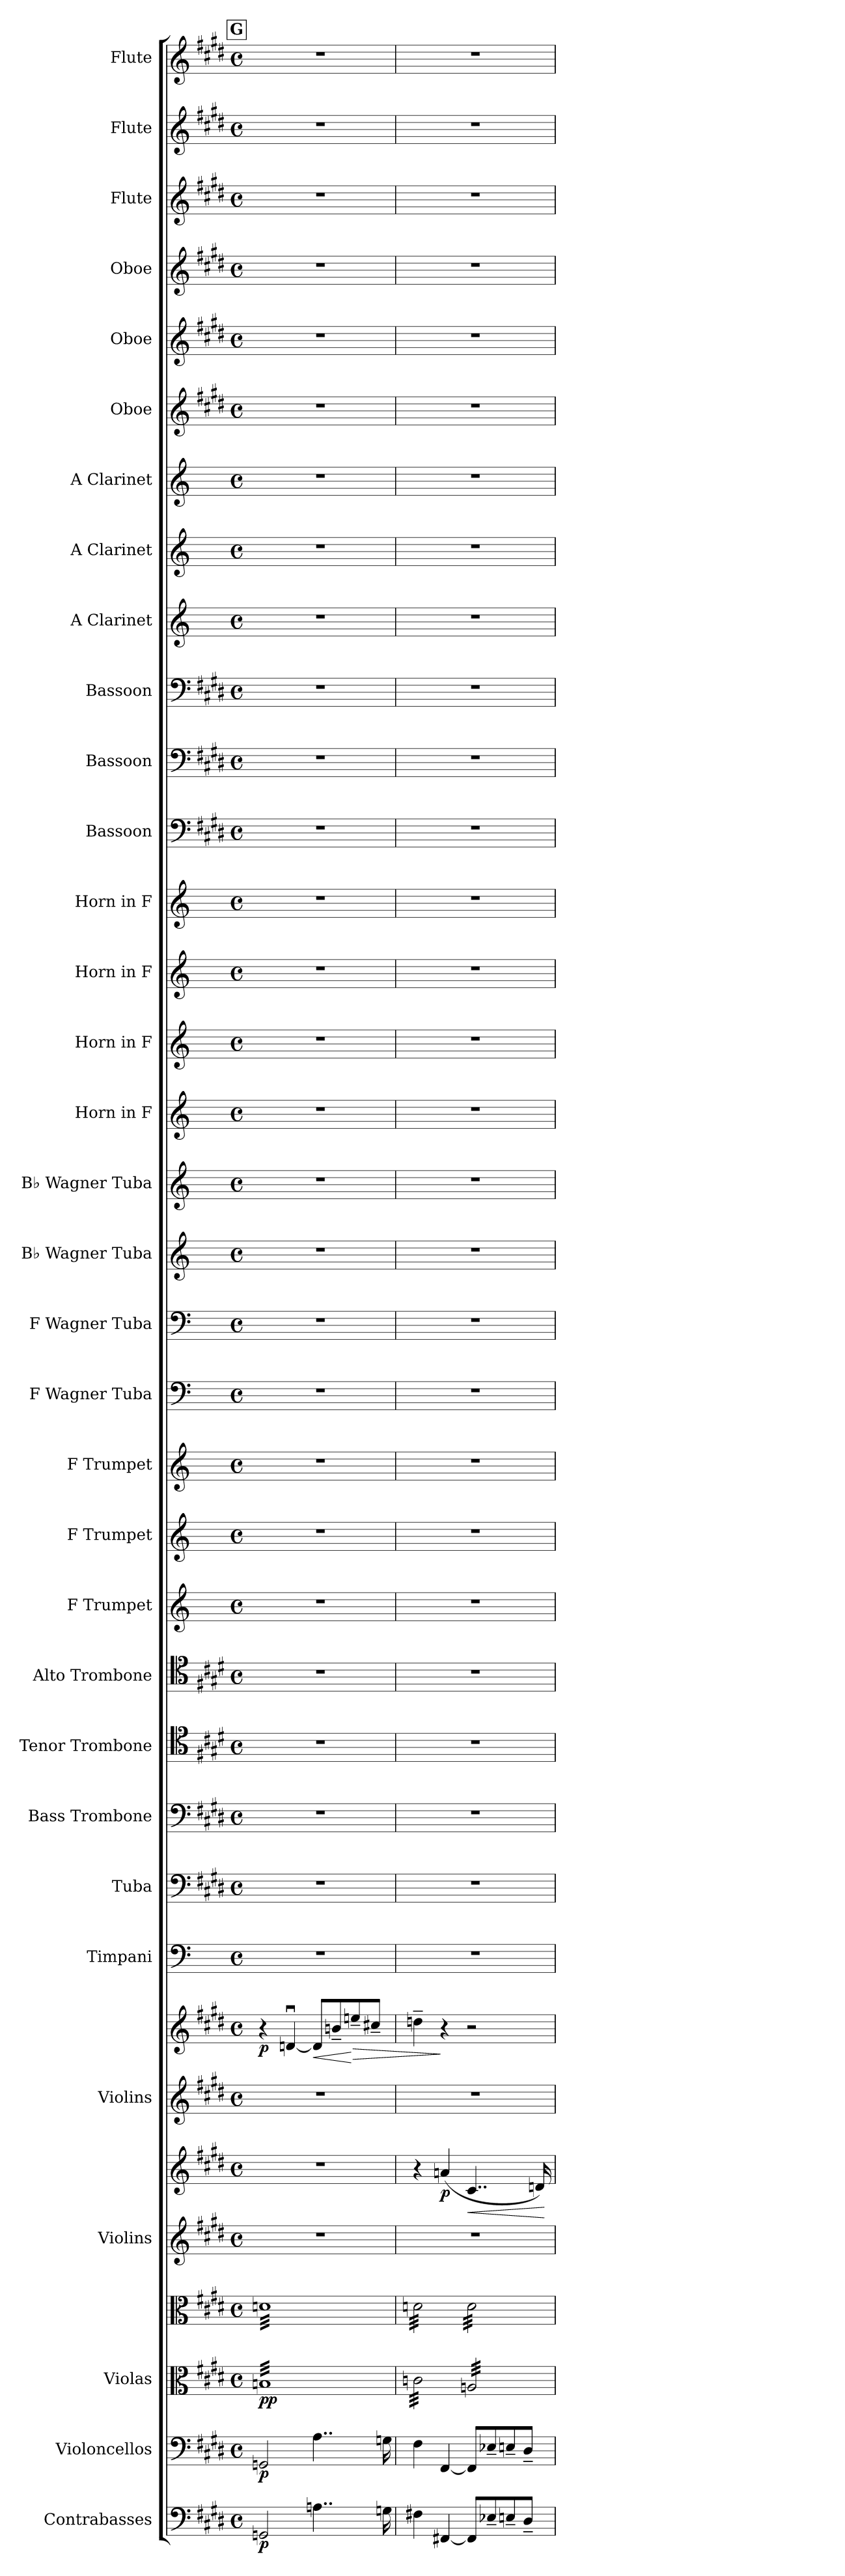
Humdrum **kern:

**kern	**dynam	**kern	**dynam	**kern	**kern	**dynam	**kern	**kern	**dynam	**kern	**kern	**dynam	**kern	**kern	**kern	**kern	**kern	**kern	**kern	**kern	**kern	**kern	**kern	**kern	**kern	**kern	**kern	**kern	**kern	**kern	**kern	**kern	**kern	**kern	**kern	**kern	**kern	**kern	**kern	**kern
*part33	*part33	*part32	*part32	*part31	*part31	*part31	*part30	*part30	*part30	*part29	*part29	*part29	*part28	*part27	*part26	*part25	*part24	*part23	*part22	*part21	*part20	*part19	*part18	*part17	*part16	*part15	*part14	*part13	*part12	*part11	*part10	*part9	*part8	*part7	*part6	*part5	*part4	*part3	*part2	*part1
*staff36	*staff36	*staff35	*staff35	*staff34	*staff33	*staff33/34	*staff32	*staff31	*staff31/32	*staff30	*staff29	*staff29/30	*staff28	*staff27	*staff26	*staff25	*staff24	*staff23	*staff22	*staff21	*staff20	*staff19	*staff18	*staff17	*staff16	*staff15	*staff14	*staff13	*staff12	*staff11	*staff10	*staff9	*staff8	*staff7	*staff6	*staff5	*staff4	*staff3	*staff2	*staff1
*I"Contrabasses	*	*I"Violoncellos	*	*I"Violas	*	*	*I"Violins	*	*	*I"Violins	*	*	*I"Timpani	*I"Tuba	*I"Bass Trombone	*I"Tenor Trombone	*I"Alto Trombone	*I"F Trumpet	*I"F Trumpet	*I"F Trumpet	*I"F Wagner Tuba	*I"F Wagner Tuba	*I"B♭ Wagner Tuba	*I"B♭ Wagner Tuba	*I"Horn in F	*I"Horn in F	*I"Horn in F	*I"Horn in F	*I"Bassoon	*I"Bassoon	*I"Bassoon	*I"A Clarinet	*I"A Clarinet	*I"A Clarinet	*I"Oboe	*I"Oboe	*I"Oboe	*I"Flute	*I"Flute	*I"Flute
*I'Cbs.	*	*I'Vcs.	*	*I'Vlas.	*	*	*I'Vlns.	*	*	*I'Vlns.	*	*	*I'Timp.	*I'Tba.	*I'B. Tbn.	*I'T. Tbn.	*I'A. Tbn.	*I'F Tpt.	*I'F Tpt.	*I'F Tpt.	*I'F Wag. Tu.	*I'F Wag. Tu.	*I'B♭ Wag. Tu.	*I'B♭ Wag. Tu.	*	*	*	*	*I'Bsn.	*I'Bsn.	*I'Bsn.	*I'A Cl.	*I'A Cl.	*I'A Cl.	*I'Ob.	*I'Ob.	*I'Ob.	*I'Fl.	*I'Fl.	*I'Fl.
*clefF4	*	*clefF4	*	*clefC3	*clefC3	*	*clefG2	*clefG2	*	*clefG2	*clefG2	*	*clefF4	*clefF4	*clefF4	*clefC4	*clefC4	*clefG2	*clefG2	*clefG2	*clefF4	*clefF4	*clefG2	*clefG2	*clefG2	*clefG2	*clefG2	*clefG2	*clefF4	*clefF4	*clefF4	*clefG2	*clefG2	*clefG2	*clefG2	*clefG2	*clefG2	*clefG2	*clefG2	*clefG2
*ITrd7c12	*	*	*	*	*	*	*	*	*	*	*	*	*	*	*	*	*	*ITrd-3c-5	*ITrd-3c-5	*ITrd-3c-5	*ITrd4c7	*ITrd4c7	*ITrd1c2	*ITrd1c2	*ITrd4c7	*ITrd4c7	*ITrd4c7	*ITrd4c7	*	*	*	*ITrd1c2	*ITrd1c2	*ITrd1c2	*	*	*	*	*	*
*k[f#c#g#d#]	*	*k[f#c#g#d#]	*	*k[f#c#g#d#]	*k[f#c#g#d#]	*	*k[f#c#g#d#]	*k[f#c#g#d#]	*	*k[f#c#g#d#]	*k[f#c#g#d#]	*	*k[]	*k[f#c#g#d#]	*k[f#c#g#d#]	*k[f#c#g#d#]	*k[f#c#g#d#]	*k[b-]	*k[b-]	*k[b-]	*k[b-]	*k[b-]	*k[b-e-]	*k[b-e-]	*k[b-]	*k[b-]	*k[b-]	*k[b-]	*k[f#c#g#d#]	*k[f#c#g#d#]	*k[f#c#g#d#]	*k[b-e-]	*k[b-e-]	*k[b-e-]	*k[f#c#g#d#]	*k[f#c#g#d#]	*k[f#c#g#d#]	*k[f#c#g#d#]	*k[f#c#g#d#]	*k[f#c#g#d#]
*M4/4	*	*M4/4	*	*M4/4	*M4/4	*	*M4/4	*M4/4	*	*M4/4	*M4/4	*	*M4/4	*M4/4	*M4/4	*M4/4	*M4/4	*M4/4	*M4/4	*M4/4	*M4/4	*M4/4	*M4/4	*M4/4	*M4/4	*M4/4	*M4/4	*M4/4	*M4/4	*M4/4	*M4/4	*M4/4	*M4/4	*M4/4	*M4/4	*M4/4	*M4/4	*M4/4	*M4/4	*M4/4
*met(c)	*	*met(c)	*	*met(c)	*met(c)	*	*met(c)	*met(c)	*	*met(c)	*met(c)	*	*met(c)	*met(c)	*met(c)	*met(c)	*met(c)	*met(c)	*met(c)	*met(c)	*met(c)	*met(c)	*met(c)	*met(c)	*met(c)	*met(c)	*met(c)	*met(c)	*met(c)	*met(c)	*met(c)	*met(c)	*met(c)	*met(c)	*met(c)	*met(c)	*met(c)	*met(c)	*met(c)	*met(c)
!!LO:REH:place=s1:a:B:fs=14:t=G
=105	=105	=105	=105	=105	=105	=105	=105	=105	=105	=105	=105	=105	=105	=105	=105	=105	=105	=105	=105	=105	=105	=105	=105	=105	=105	=105	=105	=105	=105	=105	=105	=105	=105	=105	=105	=105	=105	=105	=105	=105
!	!LO:DY:b	!	!LO:DY:b	!	!	!LO:DY:b=2	!	!	!	!	!	!	!	!	!	!	!	!	!	!	!	!	!	!	!	!	!	!	!	!	!	!	!	!	!	!	!	!	!	!
!	!	!	!	!	!	!LO:DY:n=1:b	!	!	!	!	!	!LO:DY:b	!	!	!	!	!	!	!	!	!	!	!	!	!	!	!	!	!	!	!	!	!	!	!	!	!	!	!	!
*	*	*	*	*tremolo	*	*	*	*	*	*	*	*	*	*	*	*	*	*	*	*	*	*	*	*	*	*	*	*	*	*	*	*	*	*	*	*	*	*	*	*
*	*	*	*	*	*tremolo	*	*	*	*	*	*	*	*	*	*	*	*	*	*	*	*	*	*	*	*	*	*	*	*	*	*	*	*	*	*	*	*	*	*	*
2GGGn/	p	2GGn/	p	32BnLLL	32dnLLL	p p	1r	1r	.	1r	4r	p	1r	1r	1r	1r	1r	1r	1r	1r	1r	1r	1r	1r	1r	1r	1r	1r	1r	1r	1r	1r	1r	1r	1r	1r	1r	1r	1r	1r
.	.	.	.	32Bn	32dn	.	.	.	.	.	.	.	.	.	.	.	.	.	.	.	.	.	.	.	.	.	.	.	.	.	.	.	.	.	.	.	.	.	.	.
.	.	.	.	32Bn	32dn	.	.	.	.	.	.	.	.	.	.	.	.	.	.	.	.	.	.	.	.	.	.	.	.	.	.	.	.	.	.	.	.	.	.	.
.	.	.	.	32Bn	32dn	.	.	.	.	.	.	.	.	.	.	.	.	.	.	.	.	.	.	.	.	.	.	.	.	.	.	.	.	.	.	.	.	.	.	.
.	.	.	.	32Bn	32dn	.	.	.	.	.	.	.	.	.	.	.	.	.	.	.	.	.	.	.	.	.	.	.	.	.	.	.	.	.	.	.	.	.	.	.
.	.	.	.	32Bn	32dn	.	.	.	.	.	.	.	.	.	.	.	.	.	.	.	.	.	.	.	.	.	.	.	.	.	.	.	.	.	.	.	.	.	.	.
.	.	.	.	32Bn	32dn	.	.	.	.	.	.	.	.	.	.	.	.	.	.	.	.	.	.	.	.	.	.	.	.	.	.	.	.	.	.	.	.	.	.	.
.	.	.	.	32Bn	32dn	.	.	.	.	.	.	.	.	.	.	.	.	.	.	.	.	.	.	.	.	.	.	.	.	.	.	.	.	.	.	.	.	.	.	.
.	.	.	.	32Bn	32dn	.	.	.	.	.	[4dnu/	.	.	.	.	.	.	.	.	.	.	.	.	.	.	.	.	.	.	.	.	.	.	.	.	.	.	.	.	.
.	.	.	.	32Bn	32dn	.	.	.	.	.	.	.	.	.	.	.	.	.	.	.	.	.	.	.	.	.	.	.	.	.	.	.	.	.	.	.	.	.	.	.
.	.	.	.	32Bn	32dn	.	.	.	.	.	.	.	.	.	.	.	.	.	.	.	.	.	.	.	.	.	.	.	.	.	.	.	.	.	.	.	.	.	.	.
.	.	.	.	32Bn	32dn	.	.	.	.	.	.	.	.	.	.	.	.	.	.	.	.	.	.	.	.	.	.	.	.	.	.	.	.	.	.	.	.	.	.	.
.	.	.	.	32Bn	32dn	.	.	.	.	.	.	.	.	.	.	.	.	.	.	.	.	.	.	.	.	.	.	.	.	.	.	.	.	.	.	.	.	.	.	.
.	.	.	.	32Bn	32dn	.	.	.	.	.	.	.	.	.	.	.	.	.	.	.	.	.	.	.	.	.	.	.	.	.	.	.	.	.	.	.	.	.	.	.
.	.	.	.	32Bn	32dn	.	.	.	.	.	.	.	.	.	.	.	.	.	.	.	.	.	.	.	.	.	.	.	.	.	.	.	.	.	.	.	.	.	.	.
.	.	.	.	32Bn	32dn	.	.	.	.	.	.	.	.	.	.	.	.	.	.	.	.	.	.	.	.	.	.	.	.	.	.	.	.	.	.	.	.	.	.	.
!	!	!	!	!	!	!	!	!	!	!	!	!LO:HP:b	!	!	!	!	!	!	!	!	!	!	!	!	!	!	!	!	!	!	!	!	!	!	!	!	!	!	!	!
4..AAn\	.	4..A\	.	32Bn	32dn	.	.	.	.	.	8d/L]	<	.	.	.	.	.	.	.	.	.	.	.	.	.	.	.	.	.	.	.	.	.	.	.	.	.	.	.	.
.	.	.	.	32Bn	32dn	.	.	.	.	.	.	.	.	.	.	.	.	.	.	.	.	.	.	.	.	.	.	.	.	.	.	.	.	.	.	.	.	.	.	.
.	.	.	.	32Bn	32dn	.	.	.	.	.	.	.	.	.	.	.	.	.	.	.	.	.	.	.	.	.	.	.	.	.	.	.	.	.	.	.	.	.	.	.
.	.	.	.	32Bn	32dn	.	.	.	.	.	.	.	.	.	.	.	.	.	.	.	.	.	.	.	.	.	.	.	.	.	.	.	.	.	.	.	.	.	.	.
.	.	.	.	32Bn	32dn	.	.	.	.	.	8bn~/	.	.	.	.	.	.	.	.	.	.	.	.	.	.	.	.	.	.	.	.	.	.	.	.	.	.	.	.	.
.	.	.	.	32Bn	32dn	.	.	.	.	.	.	.	.	.	.	.	.	.	.	.	.	.	.	.	.	.	.	.	.	.	.	.	.	.	.	.	.	.	.	.
.	.	.	.	32Bn	32dn	.	.	.	.	.	.	.	.	.	.	.	.	.	.	.	.	.	.	.	.	.	.	.	.	.	.	.	.	.	.	.	.	.	.	.
.	.	.	.	32Bn	32dn	.	.	.	.	.	.	.	.	.	.	.	.	.	.	.	.	.	.	.	.	.	.	.	.	.	.	.	.	.	.	.	.	.	.	.
!	!	!	!	!	!	!	!	!	!	!	!	!LO:HP:n=1:b	!	!	!	!	!	!	!	!	!	!	!	!	!	!	!	!	!	!	!	!	!	!	!	!	!	!	!	!
.	.	.	.	32Bn	32dn	.	.	.	.	.	8een~/	[ >	.	.	.	.	.	.	.	.	.	.	.	.	.	.	.	.	.	.	.	.	.	.	.	.	.	.	.	.
.	.	.	.	32Bn	32dn	.	.	.	.	.	.	.	.	.	.	.	.	.	.	.	.	.	.	.	.	.	.	.	.	.	.	.	.	.	.	.	.	.	.	.
.	.	.	.	32Bn	32dn	.	.	.	.	.	.	.	.	.	.	.	.	.	.	.	.	.	.	.	.	.	.	.	.	.	.	.	.	.	.	.	.	.	.	.
.	.	.	.	32Bn	32dn	.	.	.	.	.	.	.	.	.	.	.	.	.	.	.	.	.	.	.	.	.	.	.	.	.	.	.	.	.	.	.	.	.	.	.
.	.	.	.	32Bn	32dn	.	.	.	.	.	8cc#X~/J	.	.	.	.	.	.	.	.	.	.	.	.	.	.	.	.	.	.	.	.	.	.	.	.	.	.	.	.	.
.	.	.	.	32Bn	32dn	.	.	.	.	.	.	.	.	.	.	.	.	.	.	.	.	.	.	.	.	.	.	.	.	.	.	.	.	.	.	.	.	.	.	.
16GGn\	.	16Gn\	.	32Bn	32dn	.	.	.	.	.	.	.	.	.	.	.	.	.	.	.	.	.	.	.	.	.	.	.	.	.	.	.	.	.	.	.	.	.	.	.
.	.	.	.	32BnJJJ	32dnJJJ	.	.	.	.	.	.	.	.	.	.	.	.	.	.	.	.	.	.	.	.	.	.	.	.	.	.	.	.	.	.	.	.	.	.	.
=106	=106	=106	=106	=106	=106	=106	=106	=106	=106	=106	=106	=106	=106	=106	=106	=106	=106	=106	=106	=106	=106	=106	=106	=106	=106	=106	=106	=106	=106	=106	=106	=106	=106	=106	=106	=106	=106	=106	=106	=106
4FF#X\	.	4F#\	.	32cn\LLL	32dn\LLL	.	1r	4r	.	1r	4ddn~\	.	1r	1r	1r	1r	1r	1r	1r	1r	1r	1r	1r	1r	1r	1r	1r	1r	1r	1r	1r	1r	1r	1r	1r	1r	1r	1r	1r	1r
.	.	.	.	32cn\	32dn\	.	.	.	.	.	.	.	.	.	.	.	.	.	.	.	.	.	.	.	.	.	.	.	.	.	.	.	.	.	.	.	.	.	.	.
.	.	.	.	32cn\	32dn\	.	.	.	.	.	.	.	.	.	.	.	.	.	.	.	.	.	.	.	.	.	.	.	.	.	.	.	.	.	.	.	.	.	.	.
.	.	.	.	32cn\	32dn\	.	.	.	.	.	.	.	.	.	.	.	.	.	.	.	.	.	.	.	.	.	.	.	.	.	.	.	.	.	.	.	.	.	.	.
.	.	.	.	32cn\	32dn\	.	.	.	.	.	.	.	.	.	.	.	.	.	.	.	.	.	.	.	.	.	.	.	.	.	.	.	.	.	.	.	.	.	.	.
.	.	.	.	32cn\	32dn\	.	.	.	.	.	.	.	.	.	.	.	.	.	.	.	.	.	.	.	.	.	.	.	.	.	.	.	.	.	.	.	.	.	.	.
.	.	.	.	32cn\	32dn\	.	.	.	.	.	.	.	.	.	.	.	.	.	.	.	.	.	.	.	.	.	.	.	.	.	.	.	.	.	.	.	.	.	.	.
.	.	.	.	32cn\	32dn\	.	.	.	.	.	.	.	.	.	.	.	.	.	.	.	.	.	.	.	.	.	.	.	.	.	.	.	.	.	.	.	.	.	.	.
!	!	!	!	!	!	!	!	!	!LO:DY:b	!	!	!	!	!	!	!	!	!	!	!	!	!	!	!	!	!	!	!	!	!	!	!	!	!	!	!	!	!	!	!
[4FFF#X/	.	[4FF#/	.	32cn\	32dn\	.	.	(<4an/	p	.	4r	]	.	.	.	.	.	.	.	.	.	.	.	.	.	.	.	.	.	.	.	.	.	.	.	.	.	.	.	.
.	.	.	.	32cn\	32dn\	.	.	.	.	.	.	.	.	.	.	.	.	.	.	.	.	.	.	.	.	.	.	.	.	.	.	.	.	.	.	.	.	.	.	.
.	.	.	.	32cn\	32dn\	.	.	.	.	.	.	.	.	.	.	.	.	.	.	.	.	.	.	.	.	.	.	.	.	.	.	.	.	.	.	.	.	.	.	.
.	.	.	.	32cn\	32dn\	.	.	.	.	.	.	.	.	.	.	.	.	.	.	.	.	.	.	.	.	.	.	.	.	.	.	.	.	.	.	.	.	.	.	.
.	.	.	.	32cn\	32dn\	.	.	.	.	.	.	.	.	.	.	.	.	.	.	.	.	.	.	.	.	.	.	.	.	.	.	.	.	.	.	.	.	.	.	.
.	.	.	.	32cn\	32dn\	.	.	.	.	.	.	.	.	.	.	.	.	.	.	.	.	.	.	.	.	.	.	.	.	.	.	.	.	.	.	.	.	.	.	.
.	.	.	.	32cn\	32dn\	.	.	.	.	.	.	.	.	.	.	.	.	.	.	.	.	.	.	.	.	.	.	.	.	.	.	.	.	.	.	.	.	.	.	.
.	.	.	.	32cn\JJJ	32dn\JJJ	.	.	.	.	.	.	.	.	.	.	.	.	.	.	.	.	.	.	.	.	.	.	.	.	.	.	.	.	.	.	.	.	.	.	.
!	!	!	!	!	!	!	!	!	!LO:HP:b	!	!	!	!	!	!	!	!	!	!	!	!	!	!	!	!	!	!	!	!	!	!	!	!	!	!	!	!	!	!	!
8FFF#/L]	.	8FF#/L]	.	32An/LLL	32d\LLL	.	.	4..c#/	<	.	2r	.	.	.	.	.	.	.	.	.	.	.	.	.	.	.	.	.	.	.	.	.	.	.	.	.	.	.	.	.
.	.	.	.	32An/	32d\	.	.	.	.	.	.	.	.	.	.	.	.	.	.	.	.	.	.	.	.	.	.	.	.	.	.	.	.	.	.	.	.	.	.	.
.	.	.	.	32An/	32d\	.	.	.	.	.	.	.	.	.	.	.	.	.	.	.	.	.	.	.	.	.	.	.	.	.	.	.	.	.	.	.	.	.	.	.
.	.	.	.	32An/	32d\	.	.	.	.	.	.	.	.	.	.	.	.	.	.	.	.	.	.	.	.	.	.	.	.	.	.	.	.	.	.	.	.	.	.	.
8EE-X~/	.	8E-X~/	.	32An/	32d\	.	.	.	.	.	.	.	.	.	.	.	.	.	.	.	.	.	.	.	.	.	.	.	.	.	.	.	.	.	.	.	.	.	.	.
.	.	.	.	32An/	32d\	.	.	.	.	.	.	.	.	.	.	.	.	.	.	.	.	.	.	.	.	.	.	.	.	.	.	.	.	.	.	.	.	.	.	.
.	.	.	.	32An/	32d\	.	.	.	.	.	.	.	.	.	.	.	.	.	.	.	.	.	.	.	.	.	.	.	.	.	.	.	.	.	.	.	.	.	.	.
.	.	.	.	32An/	32d\	.	.	.	.	.	.	.	.	.	.	.	.	.	.	.	.	.	.	.	.	.	.	.	.	.	.	.	.	.	.	.	.	.	.	.
8EEn~/	.	8En~/	.	32An/	32d\	.	.	.	.	.	.	.	.	.	.	.	.	.	.	.	.	.	.	.	.	.	.	.	.	.	.	.	.	.	.	.	.	.	.	.
.	.	.	.	32An/	32d\	.	.	.	.	.	.	.	.	.	.	.	.	.	.	.	.	.	.	.	.	.	.	.	.	.	.	.	.	.	.	.	.	.	.	.
.	.	.	.	32An/	32d\	.	.	.	.	.	.	.	.	.	.	.	.	.	.	.	.	.	.	.	.	.	.	.	.	.	.	.	.	.	.	.	.	.	.	.
.	.	.	.	32An/	32d\	.	.	.	.	.	.	.	.	.	.	.	.	.	.	.	.	.	.	.	.	.	.	.	.	.	.	.	.	.	.	.	.	.	.	.
8DD#~/J	.	8D#~/J	.	32An/	32d\	.	.	.	.	.	.	.	.	.	.	.	.	.	.	.	.	.	.	.	.	.	.	.	.	.	.	.	.	.	.	.	.	.	.	.
.	.	.	.	32An/	32d\	.	.	.	.	.	.	.	.	.	.	.	.	.	.	.	.	.	.	.	.	.	.	.	.	.	.	.	.	.	.	.	.	.	.	.
.	.	.	.	32An/	32d\	.	.	16dn/)	.	.	.	.	.	.	.	.	.	.	.	.	.	.	.	.	.	.	.	.	.	.	.	.	.	.	.	.	.	.	.	.
.	.	.	.	32An/JJJ	32d\JJJ	.	.	.	.	.	.	.	.	.	.	.	.	.	.	.	.	.	.	.	.	.	.	.	.	.	.	.	.	.	.	.	.	.	.	.
*	*	*	*	*	*Xtremolo	*	*	*	*	*	*	*	*	*	*	*	*	*	*	*	*	*	*	*	*	*	*	*	*	*	*	*	*	*	*	*	*	*	*	*
*	*	*	*	*Xtremolo	*	*	*	*	*	*	*	*	*	*	*	*	*	*	*	*	*	*	*	*	*	*	*	*	*	*	*	*	*	*	*	*	*	*	*	*
.	.	.	.	.	.	.	.	.	[	.	.	.	.	.	.	.	.	.	.	.	.	.	.	.	.	.	.	.	.	.	.	.	.	.	.	.	.	.	.	.
=	=	=	=	=	=	=	=	=	=	=	=	=	=	=	=	=	=	=	=	=	=	=	=	=	=	=	=	=	=	=	=	=	=	=	=	=	=	=	=	=
*-	*-	*-	*-	*-	*-	*-	*-	*-	*-	*-	*-	*-	*-	*-	*-	*-	*-	*-	*-	*-	*-	*-	*-	*-	*-	*-	*-	*-	*-	*-	*-	*-	*-	*-	*-	*-	*-	*-	*-	*-
